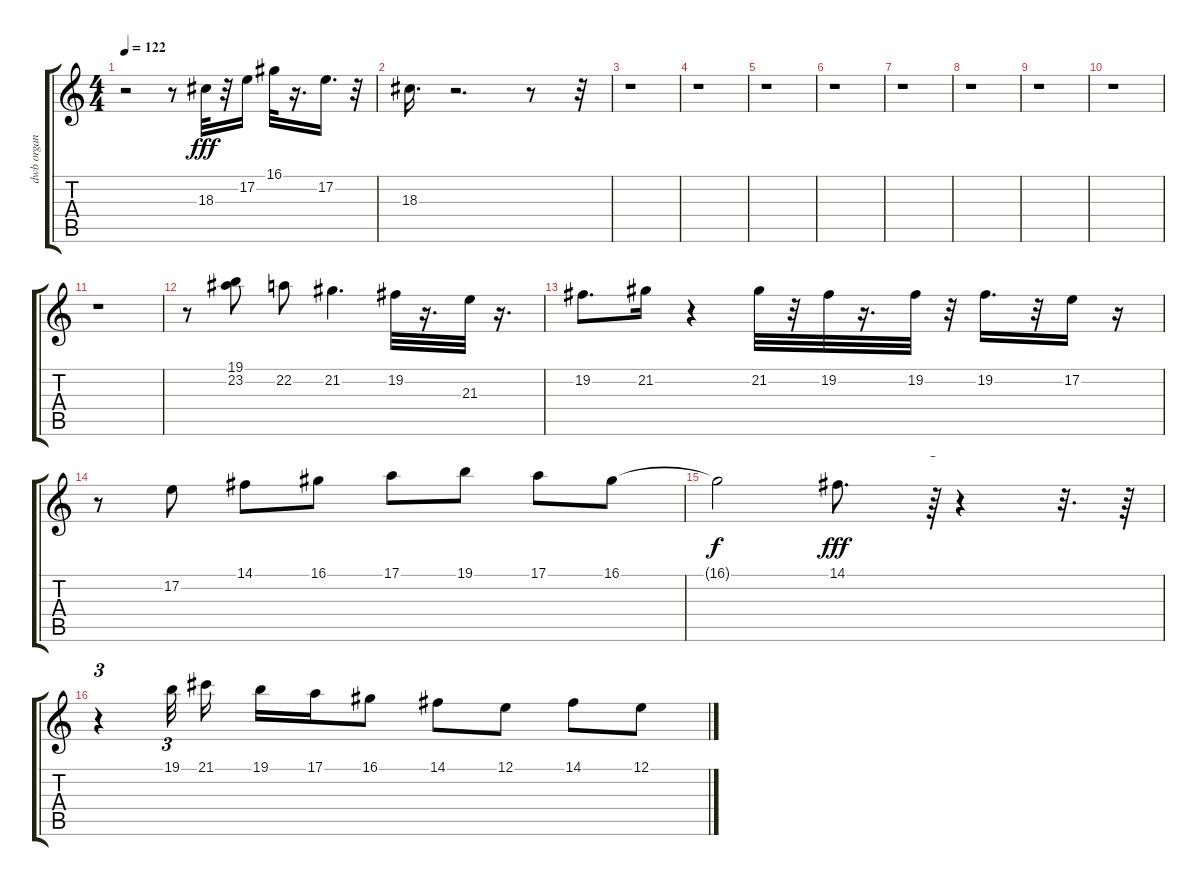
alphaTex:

\track ("dwb organ" "dwb organ") {instrument drawbarorgan}
\staff {score tabs}
\tuning (E4 B3 G3 D3 A2 E2) {hide}
\ts (4 4)
\tempo 122
\clef g2
\ks c
r.2{dy fff} r.8 18.3.32 r.32 17.2.16 16.1.32 r.16{d} 17.2.16{d} r.32 |
18.3.16{d} r.2{d} r.8 r.32 |
r.1 |
r.1 |
r.1 |
r.1 |
r.1 |
r.1 |
r.1 |
r.1 |
r.1 |
r.8 (19.1 23.2).8 22.2.8 21.2.4{d} 19.2.32 r.16{d} 21.3.32 r.16{d} |
19.2.8{d} 21.2.16 r.4 21.2.32 r.32 19.2.32 r.16{d} 19.2.32 r.32 19.2.16{d} r.32 17.2.16 r.16 |
r.8 17.2.8 14.1.8 16.1.8 17.1.8 19.1.8 17.1.8 16.1.8 |
16.1{t}.2{dy f} 14.1.8{d dy fff} r.64{tu (3 2)} r.4 r.32{d} r.64 |
r.4{tu (3 2)} 19.1.32{tu (3 2)} 21.1.16 19.1.16 17.1.16 16.1.8 14.1.8 12.1.8 14.1.8 12.1.8
